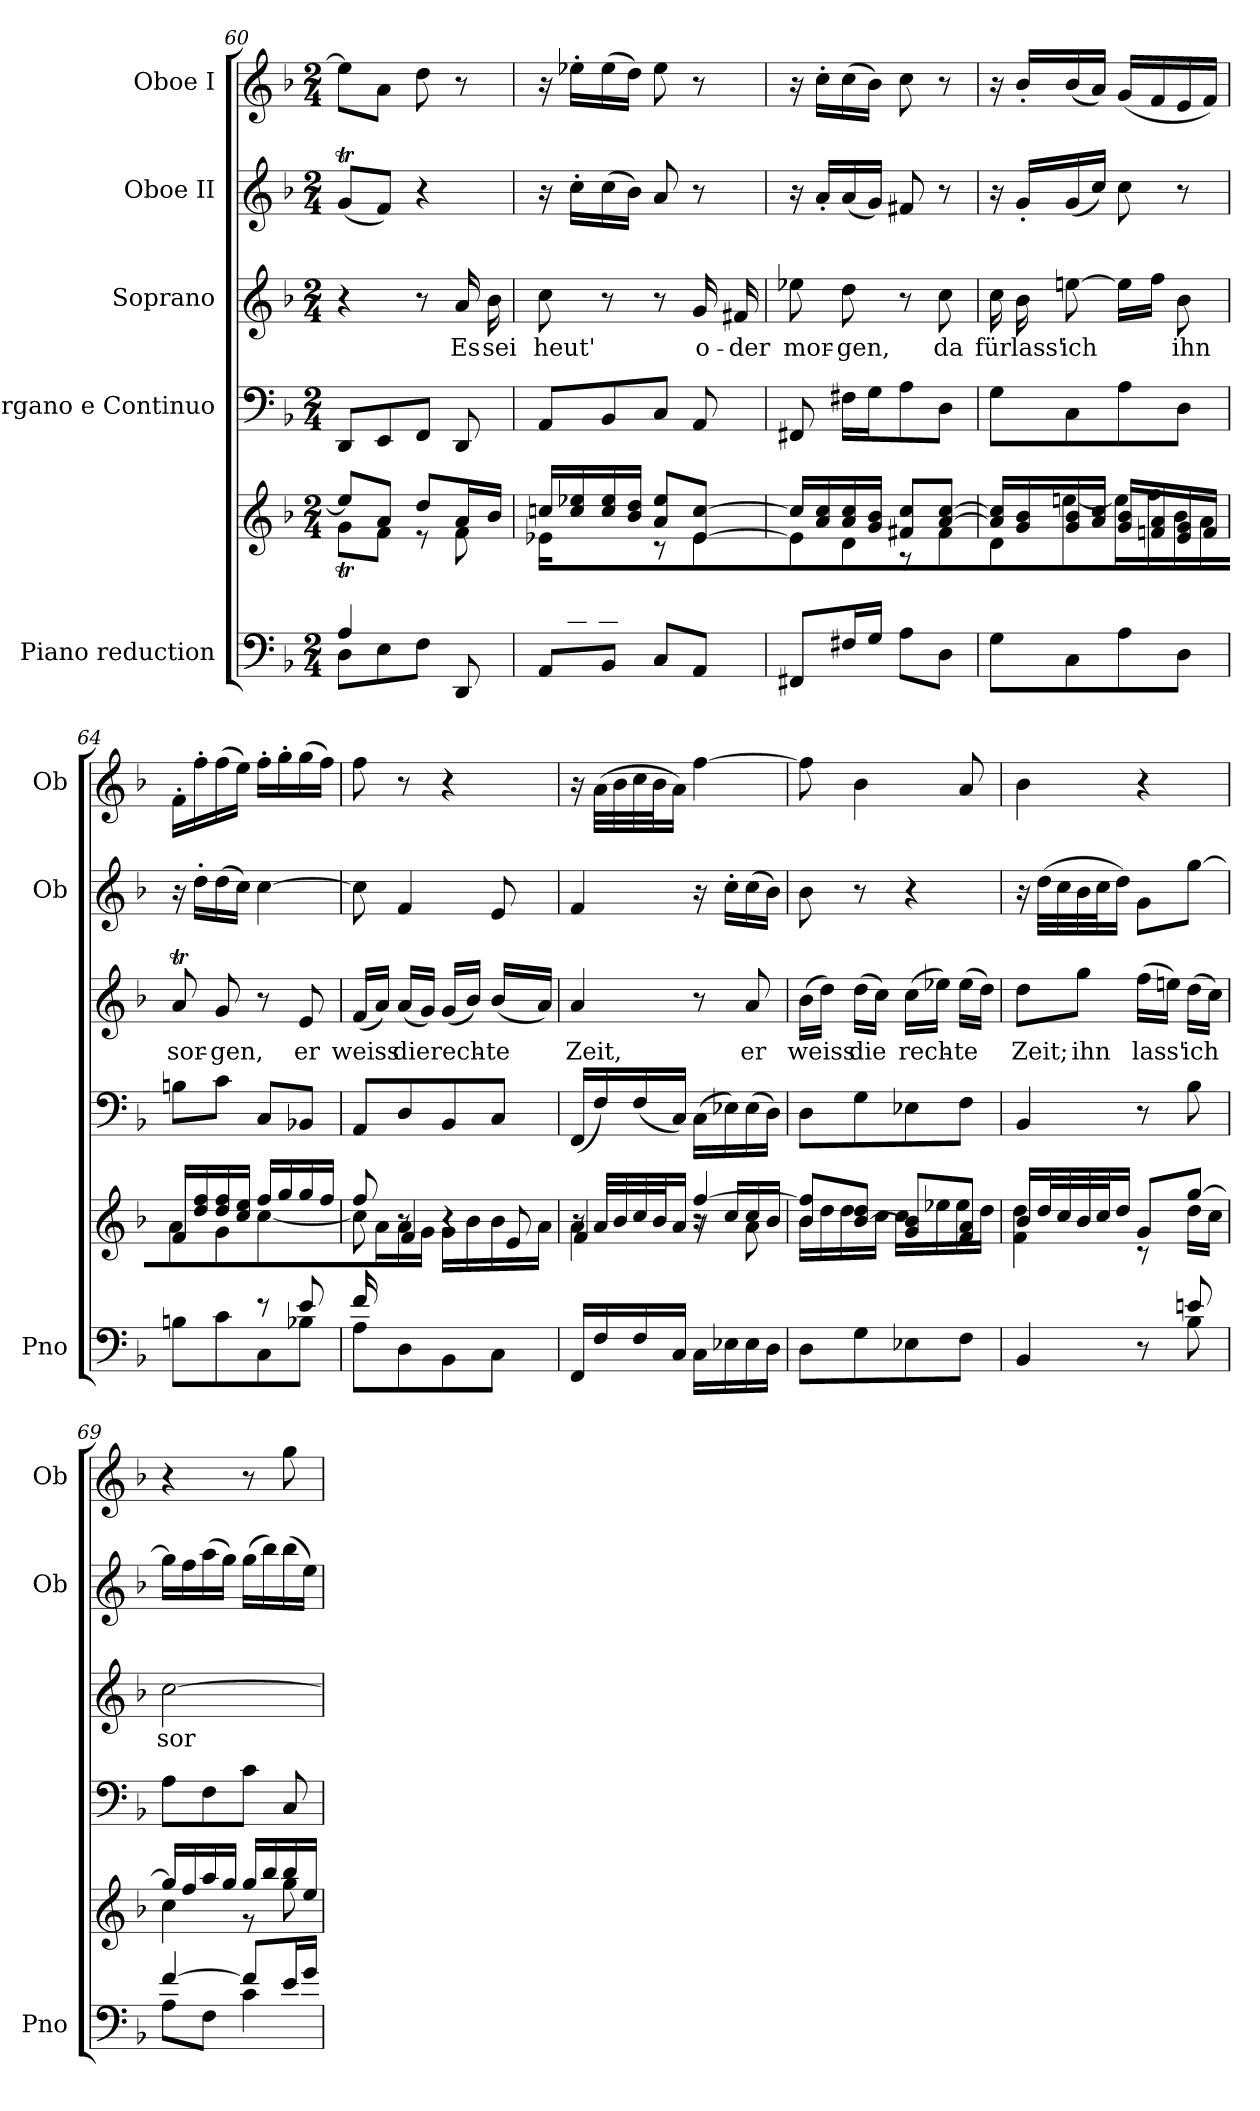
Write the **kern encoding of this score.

**kern	**kern	**kern	**kern	**text	**kern	**kern
*part5	*part5	*part4	*part3	*part3	*part2	*part1
*staff6	*staff5	*staff4	*staff3	*staff3	*staff2	*staff1
*I"Piano reduction	*	*I"Organo e Continuo	*I"Soprano	*	*I"Oboe II	*I"Oboe I
*I'Pno	*	*	*	*	*I'Ob	*I'Ob
*clefF4	*clefG2	*clefF4	*clefG2	*	*clefG2	*clefG2
*k[b-]	*k[b-]	*k[b-]	*k[b-]	*	*k[b-]	*k[b-]
*M2/4	*M2/4	*M2/4	*M2/4	*	*M2/4	*M2/4
=60	=60	=60	=60	=60	=60	=60
*^	*^	*	*	*	*	*
4A/	8D\L	8ee/L]	8gT\L	8DD/L	4r	.	(8gT/L	8ee\L]
.	8E\	8a/J	8f\J	8EE/	.	.	8f/J)	8a\J
8ryy	8F\J	8dd/L	8r	8FF/J	8r	.	4r	8dd\
!	!	!	!	!	!	!LO:LY:b	!	!
8DD/	8ryy	16a/L	8f\	8DD/	16a/	Es	.	8r
!	!	!	!	!	!	!LO:LY:b	!	!
.	.	16b-/JJ	.	.	16b-\	sei	.	.
=61	=61	=61	=61	=61	=61	=61	=61	=61
!	!	!	!	!	!	!LO:LY:b	!	!
16ryy	8AA/L	16ccn/LL	16e-X\LL	8AA/L	8cc\	heut'	16r	16r
16d/J	.	16cc/ 16ee-X/	8.ryy	.	.	.	16cc'\LL	16ee-X'\LL
8cn/J	8BB-/J	16cc/ 16ee-/	.	8BB-/	8r	.	(16cc\	(16ee-\
.	.	16b-/ 16dd/JJ	.	.	.	.	16b-\JJ)	16dd\JJ)
4ryy	8C/L	8a/ 8ee-/L	8r	8C/J	8r	.	8a/	8ee-\
!	!	!	!	!	!	!LO:LY:b	!	!
.	8AA/J	[8e-/ [8cc/J	8e-\	8AA/	16g/	o-	8r	8r
!	!	!	!	!	!	!LO:LY:b	!	!
.	.	.	.	.	16f#X/	-der	.	.
*v	*v	*	*	*	*	*	*	*
!!LO:LB:g=z
=62	=62	=62	=62	=62	=62	=62	=62
!	!	!	!	!	!LO:LY:b	!	!
8FF#X/L	16cc/LL]	8e-\L]	8FF#X/	8ee-X\	mor-	16r	16r
.	16a/ 16cc/	.	.	.	.	16a'/LL	16cc'\LL
!	!	!	!	!	!LO:LY:b	!	!
16F#X/L	16a/ 16cc/	8d\J	16F#X\LL	8dd\	-gen,	(16a/	(16cc\
16G/JJ	16g/ 16b-/JJ	.	16G\J	.	.	16g/JJ)	16b-\JJ)
8A\L	8f#X/ 8cc/L	8r	8A\	8r	.	8f#X/	8cc\
!	!	!	!	!	!LO:LY:b	!	!
8D\J	[8a/ [8cc/J	8f#\	8D\J	8cc\	da	8r	8r
=63	=63	=63	=63	=63	=63	=63	=63
!	!	!	!	!	!LO:LY:b	!	!
8G\L	16a/] 16cc/]LL	8d\L	8G\L	16cc\	für	16r	16r
!	!	!	!	!	!LO:LY:b	!	!
.	16g/ 16b-/	.	.	16b-\	lass'	16g'/LL	16b-'/LL
!	!	!	!	!	!LO:LY:b	!	!
8C\	16g/ 16b-/	[>8een\J	8C\	[8een\	ich	(16g/	(16b-/
.	16a/ 16cc/JJ	.	.	.	.	16cc/JJ)	16a/JJ)
8A\	16g/ 16b-/LL	16ee\LL]	8A\	16ee\LL]	.	8cc\	(16g/LL
.	16fn/ 16a/	16ff\	.	16ff\JJ	.	.	16f/
!	!	!	!	!	!LO:LY:b	!	!
8D\J	16e/ 16g/	16b-\	8D\J	8b-\	ihn	8r	16e/
.	16f/JJ	16a\JJ	.	.	.	.	16f/JJ)
=64	=64	=64	=64	=64	=64	=64	=64
*^	*	*	*	*	*	*	*
!	!	!	!	!	!	!LO:LY:b	!	!
4ryy	8Bn\L	16f/LL	8a\L	8Bn\L	8at/	sor-	16r	16f'\LL
.	.	16dd/ 16ff/	.	.	.	.	16dd'\LL	16ff'\
!	!	!	!	!	!	!LO:LY:b	!	!
.	8c\	16dd/ 16ff/	8g\J	8c\J	8g/	-gen,	(16dd\	(16ff\
.	.	16cc/ 16ee/JJ	.	.	.	.	16cc\JJ)	16ee\JJ)
8r	8C\	16ff/LL	[4cc\	8C/L	8r	.	[4cc\	16ff'\LL
.	.	16gg/	.	.	.	.	.	16gg'\
!	!	!	!	!	!	!LO:LY:b	!	!
8e/	8B-X\J	16gg/	.	8BB-X/J	8e/	er	.	(16gg\
.	.	16ff/JJ	.	.	.	.	.	16ff\JJ)
=65	=65	=65	=65	=65	=65	=65	=65	=65
*	*	*	*^	*	*	*	*	*
!	!	!	!	!	!	!	!LO:LY:b	!	!
16f/LL	8A\L	8ff/	16ryy	8cc\]	8AA/L	(16f/LL	weiss	8cc\]	8ff\
4..ryy	.	.	16a\	.	.	16a/JJ)	.	.	.
!	!	!	!	!	!	!	!LO:LY:b	!	!
.	8D\	8r	16a\	4f/	8D/	(16a/LL	die	4f/	8r
.	.	.	16g\JJ	.	.	16g/JJ)	.	.	.
!	!	!	!	!	!	!	!LO:LY:b	!	!
.	8BB-\	4r	16g\LL	.	8BB-/	(16g/LL	rech-	.	4r
.	.	.	16b-\	.	.	16b-/JJ)	.	.	.
!	!	!	!	!	!	!	!LO:LY:b	!	!
.	8C\J	.	16b-\	8e/	8C/J	(16b-/LL	-te	8e/	.
.	.	.	16a\JJ	.	.	16a/JJ)	.	.	.
*v	*v	*	*	*	*	*	*	*	*
=66	=66	=66	=66	=66	=66	=66	=66	=66
!	!	!	!	!	!	!LO:LY:b	!	!
16FF/LL	16r	4a\	4f/	(16FF/LL	4a/	Zeit,	4f/	16r
16F/	32a/LLL	.	.	16F/)	.	.	.	(32a\LLL
.	32b-/	.	.	.	.	.	.	32b-\
16F/	32cc/	.	.	(16F/	.	.	.	32cc\
.	32b-/J	.	.	.	.	.	.	32b-\J
16C/JJ	16a/JJ	.	.	16C/JJ)	.	.	.	16a\JJ)
16C\LL	[4ff/	8r	16r	(16C\LL	8r	.	16r	[4ff\
16E-X\	.	.	16cc/LL	16E-X\)	.	.	16cc'\LL	.
!	!	!	!	!	!	!LO:LY:b	!	!
16E-\	.	8a\	16cc/	(16E-\	8a/	er	(16cc\	.
16D\JJ	.	.	16b-/JJ	16D\JJ)	.	.	16b-\JJ)	.
=67	=67	=67	=67	=67	=67	=67	=67	=67
!	!	!	!	!	!	!LO:LY:b	!	!
*	*	*v	*v	*	*	*	*	*
8D\L	8b-/ 8ff/]L	16b-\LL	8D\L	(16b-\LL	weiss	8b-\	8ff\]
.	.	16dd\	.	16dd\JJ)	.	.	.
!	!	!	!	!	!LO:LY:b	!	!
8G\	[<8b-/ 8dd/J	16dd\	8G\	(16dd\LL	die	8r	4b-\
.	.	16cc\JJ	.	16cc\JJ)	.	.	.
!	!	!	!	!	!LO:LY:b	!	!
8E-X\	8g/ 8b-/]L	16cc\LL	8E-X\	(16cc\LL	rech-	4r	.
.	.	16ee-X\	.	16ee-X\JJ)	.	.	.
!	!	!	!	!	!LO:LY:b	!	!
8F\J	8f/ 8a/J	16ee-\	8F\J	(16ee-\LL	-te	.	8a/
.	.	16dd\JJ	.	16dd\JJ)	.	.	.
=68	=68	=68	=68	=68	=68	=68	=68
*^	*	*	*	*	*	*	*
!	!	!	!	!	!	!LO:LY:b	!	!
4BB-/	4ryy	16b-/LL	4f\ 4dd\	4BB-/	8dd\L	Zeit;	16r	4b-\
.	.	32dd/L	.	.	.	.	(32dd\LLL	.
.	.	32cc/	.	.	.	.	32cc\	.
!	!	!	!	!	!	!LO:LY:b	!	!
.	.	32b-/	.	.	8gg\J	ihn	32b-\	.
.	.	32cc/J	.	.	.	.	32cc\J	.
.	.	16dd/JJ	.	.	.	.	16dd\JJ)	.
!	!	!	!	!	!	!LO:LY:b	!	!
8r	8ryy	8g/L	8r	8r	(16ff\LL	lass'	8g\L	4r
.	.	.	.	.	16een\JJ)	.	.	.
!	!	!	!	!	!	!LO:LY:b	!	!
8en/	8B-\	[8gg/J	16dd\LL	8B-\	(16dd\LL	ich	[8gg\J	.
.	.	.	16cc\JJ	.	16cc\JJ)	.	.	.
!!LO:PB:g=z
=69	=69	=69	=69	=69	=69	=69	=69	=69
!	!	!	!	!	!	!LO:LY:b	!	!
[4f/	8A\L	16gg/LL]	4cc\	8A\L	[2cc\	sor	16gg\LL]	4r
.	.	16ff/	.	.	.	.	16ff\	.
.	8F\J	16aa/	.	8F\	.	.	(16aa\	.
.	.	16gg/JJ	.	.	.	.	16gg\JJ)	.
8f/L]	4c\	16gg/LL	8r	8c\J	.	.	(16gg\LL	8r
.	.	16bb-/	.	.	.	.	16bb-\)	.
16e/L	.	16bb-/	8gg\	8C/	.	.	(16bb-\	8gg\
16g/JJ	.	16ee/JJ	.	.	.	.	16ee\JJ)	.
*v	*v	*	*	*	*	*	*	*
*	*v	*v	*	*	*	*	*
=	=	=	=	=	=	=
*-	*-	*-	*-	*-	*-	*-
